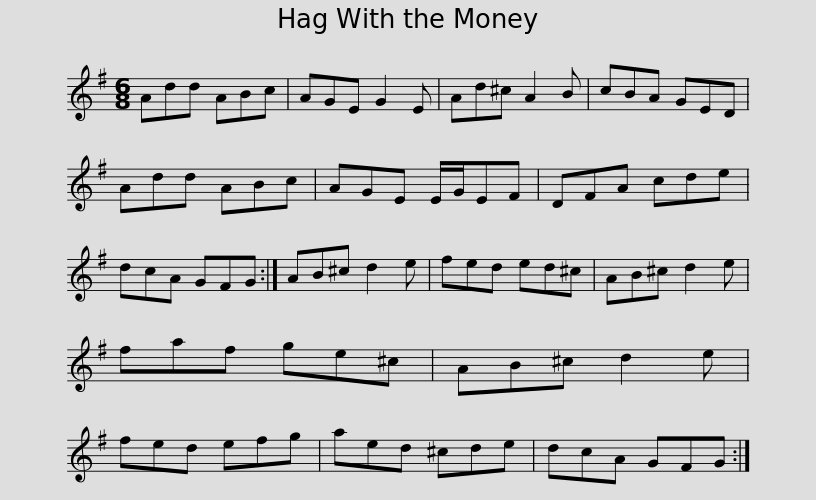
X:1
L:1/8
M:6/8
I:linebreak $
K:G
V:1 treble
V:1
 Add ABc | AGE G2 E | Ad^c A2 B | cBA GED | Add ABc | %5
 AGE E/G/EF | DFA cde |$ dcA GFG :| AB^c d2 e | fed ed^c | %10
 AB^c d2 e | faf ge^c | AB^c d2 e | fed efg |$ aed ^cde | %15
 dcA GFG :| %16
